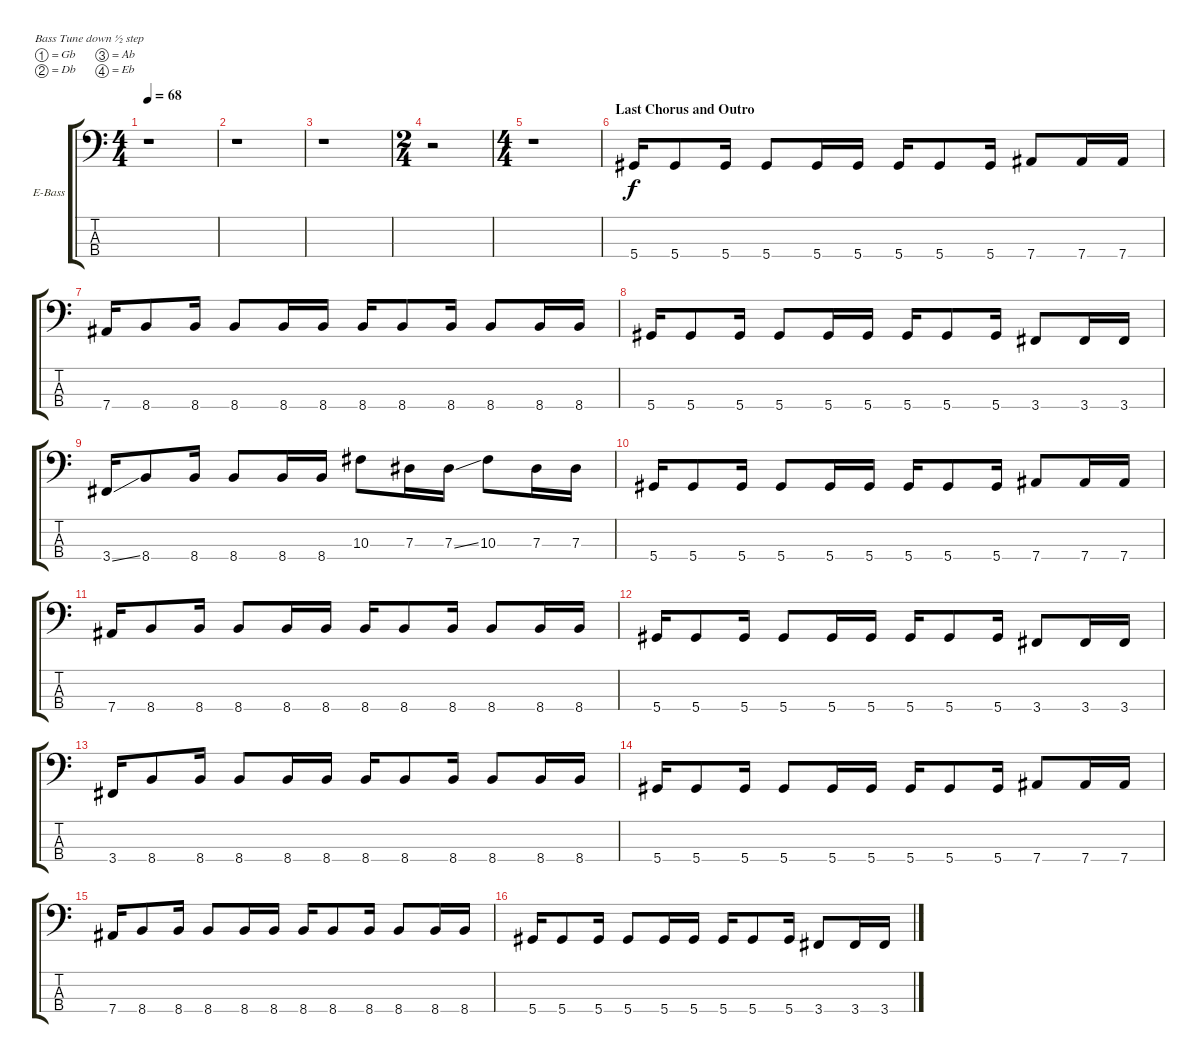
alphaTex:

\bracketExtendMode groupsimilarinstruments
\firstSystemTrackNameOrientation horizontal
\otherSystemsTrackNameOrientation horizontal
\track ("Vanya" "E-Bass") {instrument electricbasspick}
\staff {score tabs}
\tuning (Gb2 Db2 Ab1 Eb1)
\ts (4 4)
\tempo 68
\clef f4
\ks c
r.1{dy f} |
r.1 |
r.1 |
\ts (2 4)
r.2 |
\ts (4 4)
r.1 |
\section ("" "Last Chorus and Outro")
5.4.16 5.4.8 5.4.16 5.4.8 5.4.16 5.4.16 5.4.16 5.4.8 5.4.16 7.4.8 7.4.16 7.4.16 |
7.4.16 8.4.8 8.4.16 8.4.8 8.4.16 8.4.16 8.4.16 8.4.8 8.4.16 8.4.8 8.4.16 8.4.16 |
5.4.16 5.4.8 5.4.16 5.4.8 5.4.16 5.4.16 5.4.16 5.4.8 5.4.16 3.4.8 3.4.16 3.4.16 |
3.4{ss}.16 8.4.8 8.4.16 8.4.8 8.4.16 8.4.16 10.3.8 7.3.16 7.3{ss}.16 10.3.8 7.3.16 7.3.16 |
5.4.16 5.4.8 5.4.16 5.4.8 5.4.16 5.4.16 5.4.16 5.4.8 5.4.16 7.4.8 7.4.16 7.4.16 |
7.4.16 8.4.8 8.4.16 8.4.8 8.4.16 8.4.16 8.4.16 8.4.8 8.4.16 8.4.8 8.4.16 8.4.16 |
5.4.16 5.4.8 5.4.16 5.4.8 5.4.16 5.4.16 5.4.16 5.4.8 5.4.16 3.4.8 3.4.16 3.4.16 |
3.4.16 8.4.8 8.4.16 8.4.8 8.4.16 8.4.16 8.4.16 8.4.8 8.4.16 8.4.8 8.4.16 8.4.16 |
5.4.16 5.4.8 5.4.16 5.4.8 5.4.16 5.4.16 5.4.16 5.4.8 5.4.16 7.4.8 7.4.16 7.4.16 |
7.4.16 8.4.8 8.4.16 8.4.8 8.4.16 8.4.16 8.4.16 8.4.8 8.4.16 8.4.8 8.4.16 8.4.16 |
5.4.16 5.4.8 5.4.16 5.4.8 5.4.16 5.4.16 5.4.16 5.4.8 5.4.16 3.4.8 3.4.16 3.4.16
